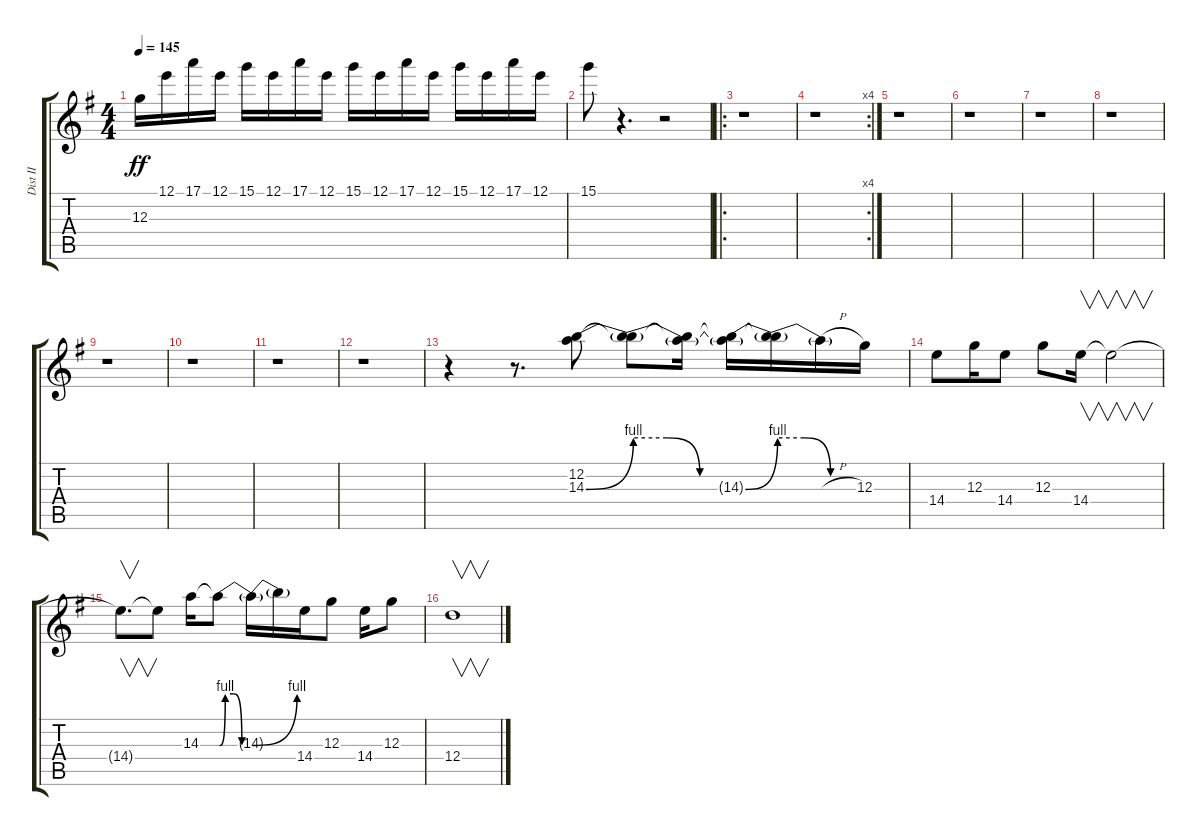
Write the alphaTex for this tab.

\track ("Dist II" "Dist II") {instrument overdrivenguitar}
\staff {score tabs}
\tuning (E4 B3 G3 D3 A2 E2) {hide}
\ts (4 4)
\tempo 145
\clef g2
\ks g
12.3.16{dy ff} 12.1.16 17.1.16 12.1.16 15.1.16 12.1.16 17.1.16 12.1.16 15.1.16 12.1.16 17.1.16 12.1.16 15.1.16 12.1.16 17.1.16 12.1.16 |
15.1.8 r.4{d} r.2 |
\ro
r.1 |
\rc 4
r.1 |
r.1 |
r.1 |
r.1 |
r.1 |
r.1 |
r.1 |
r.1 |
r.1 |
r.4 r.8{d} (12.2 14.3{be (bend 0 0 60 4)}).8 (12.2{t} 14.3{be (custom 0 4 20 4 40 0 60 0) t}).8 (12.2{t} 14.3{t}).16 (12.2{t} 14.3{be (bend 0 0 60 4) t}).16 (12.2{t} 14.3{be (custom 0 4 20 4 40 0 60 0) t}).16 14.3{h t}.16 12.3.16 |
14.4.8 12.3.16 14.4.8 12.3.8 14.4.16{v} 14.4{t}.2{v} |
14.4{t}.8{v d} 14.4{t}.8 14.3.16 14.3{be (custom 0 0 10 4 25 4 40 0 60 0) t}.8 14.3{be (bend 0 0 60 4) t}.16 14.3{t}.16 14.4.16 12.3.8 14.4.16 12.3.8 |
12.4.1{v}
